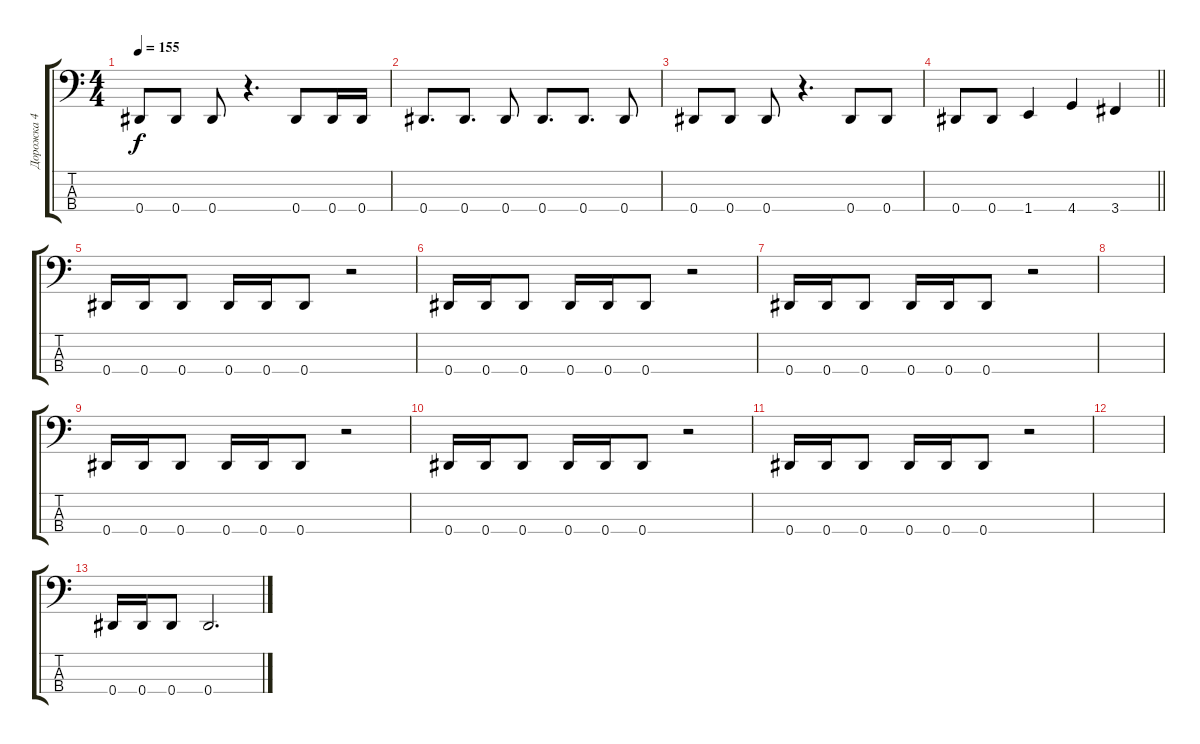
\track ("Дорожка 4" "Дорожка 4") {instrument electricbassfinger}
\staff {score tabs}
\tuning (Gb2 Db2 Ab1 Eb1) {hide}
\ts (4 4)
\tempo 155
\clef f4
\ks c
0.4.8{dy f} 0.4.8 0.4.8 r.4{d} 0.4.8 0.4.16 0.4.16 |
0.4.8{d} 0.4.8{d} 0.4.8 0.4.8{d} 0.4.8{d} 0.4.8 |
0.4.8 0.4.8 0.4.8 r.4{d} 0.4.8 0.4.8 |
\barLineRight lightlight
0.4.8 0.4.8 1.4.4 4.4.4 3.4.4 |
\section ("" "")
0.4.16 0.4.16 0.4.8 0.4.16 0.4.16 0.4.8 r.2 |
0.4.16 0.4.16 0.4.8 0.4.16 0.4.16 0.4.8 r.2 |
0.4.16 0.4.16 0.4.8 0.4.16 0.4.16 0.4.8 r.2 |
|
0.4.16 0.4.16 0.4.8 0.4.16 0.4.16 0.4.8 r.2 |
0.4.16 0.4.16 0.4.8 0.4.16 0.4.16 0.4.8 r.2 |
0.4.16 0.4.16 0.4.8 0.4.16 0.4.16 0.4.8 r.2 |
|
0.4.16 0.4.16 0.4.8 0.4.2{d}
